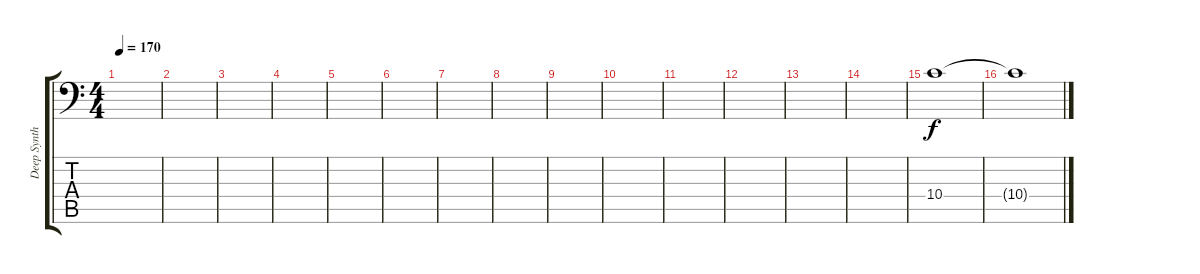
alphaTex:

\track ("Deep Synth." "Deep Synth") {instrument stringensemble1}
\staff {score tabs}
\tuning (E4 B3 G3 D3 A2 E1) {hide}
\ts (4 4)
\tempo 170
\clef f4
\ks c
|
|
|
|
|
|
|
|
|
|
|
|
|
|
10.4.1 |
10.4{t}.1
